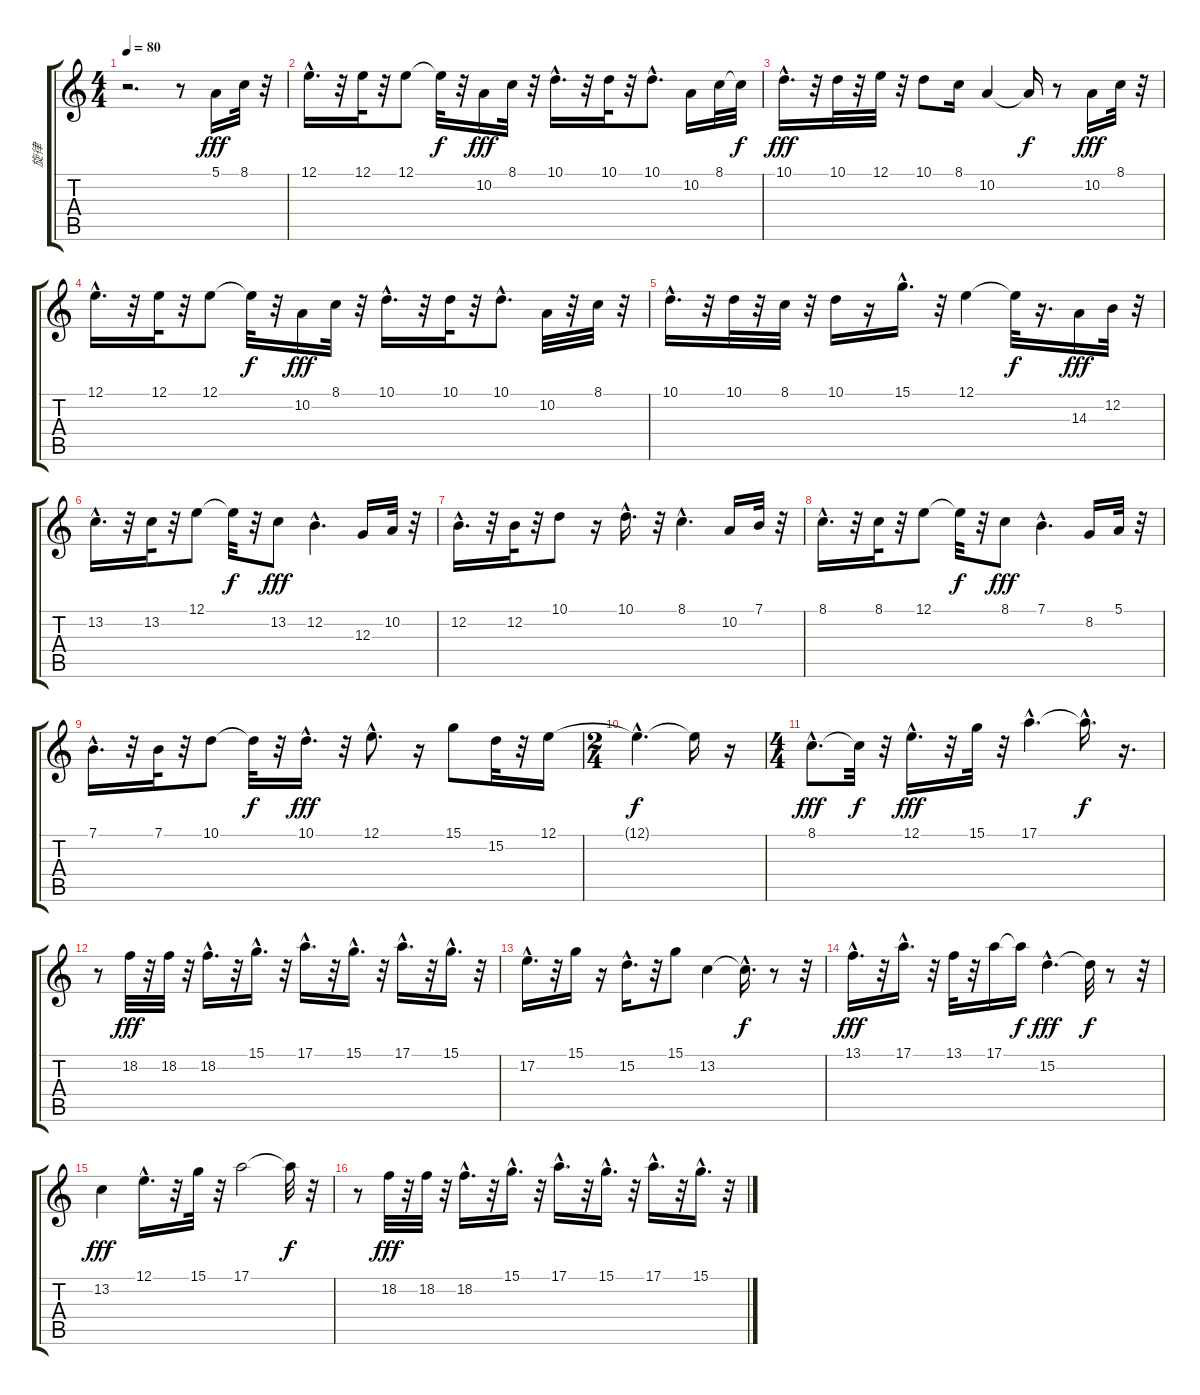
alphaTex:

\track ("旋律" "旋律") {instrument voiceoohs}
\staff {score tabs}
\tuning (E4 B3 G3 D3 A2 E2) {hide}
\ts (4 4)
\tempo 80
\clef g2
\ks c
r.2{d dy f} r.8 5.1.16{dy fff} 8.1.32 r.32 |
12.1{hac}.16{d} r.32 12.1.32 r.32 12.1.8 12.1{t}.32{dy f} r.32 10.2.16{dy fff} 8.1.32 r.32 10.1{hac}.16{d} r.32 10.1.32 r.32 10.1{hac}.8{d} 10.2.16 8.1.32 8.1{t}.32{dy f} |
10.1{hac}.16{d dy fff} r.32 10.1.32 r.32 12.1.32 r.32 10.1.8 8.1.16 10.2.4 10.2{t}.16{dy f} r.8 10.2.16{dy fff} 8.1.32 r.32 |
12.1{hac}.16{d} r.32 12.1.32 r.32 12.1.8 12.1{t}.32{dy f} r.32 10.2.16{dy fff} 8.1.32 r.32 10.1{hac}.16{d} r.32 10.1.32 r.32 10.1{hac}.8{d} 10.2.32 r.32 8.1.32 r.32 |
10.1{hac}.16{d} r.32 10.1.32 r.32 8.1.32 r.32 10.1.16 r.16 15.1{hac}.16{d} r.32 12.1.4 12.1{t}.32{dy f} r.16{d} 14.3.16{dy fff} 12.2.32 r.32 |
13.2{hac}.16{d} r.32 13.2.32 r.32 12.1.8 12.1{t}.32{dy f} r.32 13.2.8{dy fff} 12.2{hac}.4{d} 12.3.16 10.2.32 r.32 |
12.2{hac}.16{d} r.32 12.2.32 r.32 10.1.8 r.16 10.1{hac}.16{d} r.32 8.1{hac}.4{d} 10.2.16 7.1.32 r.32 |
8.1{hac}.16{d} r.32 8.1.32 r.32 12.1.8 12.1{t}.32{dy f} r.32 8.1.8{dy fff} 7.1{hac}.4{d} 8.2.16 5.1.32 r.32 |
7.1{hac}.16{d} r.32 7.1.32 r.32 10.1.8 10.1{t}.32{dy f} r.32 10.1{hac}.16{d dy fff} r.32 12.1{hac}.8{d} r.16 15.1.8 15.2.32 r.32 12.1.16 |
\ts (2 4)
12.1{hac t}.4{d dy f} 12.1{t}.16 r.16 |
\ts (4 4)
8.1{hac}.8{d dy fff} 8.1{t}.32{dy f} r.32 12.1{hac}.16{d dy fff} r.32 15.1.32 r.32 17.1{hac}.4{d} 17.1{hac t}.16{d dy f} r.16{d} |
r.8 18.2.32{dy fff} r.32 18.2.32 r.32 18.2{hac}.16{d} r.32 15.1{hac}.16{d} r.32 17.1{hac}.16{d} r.32 15.1{hac}.16{d} r.32 17.1{hac}.16{d} r.32 15.1{hac}.16{d} r.32 |
17.2{hac}.16{d} r.32 15.1.16 r.16 15.2{hac}.16{d} r.32 15.1.8 13.2.4 13.2{hac t}.16{d dy f} r.8 r.32 |
13.1{hac}.16{d dy fff} r.32 17.1{hac}.16{d} r.32 13.1.32 r.32 17.1.16 17.1{t}.16{dy f} 15.2{hac}.4{d dy fff} 15.2{t}.32{dy f} r.8 r.32 |
13.2.4{dy fff} 12.1{hac}.16{d} r.32 15.1.32 r.32 17.1.2 17.1{t}.32{dy f} r.32 |
r.8 18.2.32{dy fff} r.32 18.2.32 r.32 18.2{hac}.16{d} r.32 15.1{hac}.16{d} r.32 17.1{hac}.16{d} r.32 15.1{hac}.16{d} r.32 17.1{hac}.16{d} r.32 15.1{hac}.16{d} r.32
